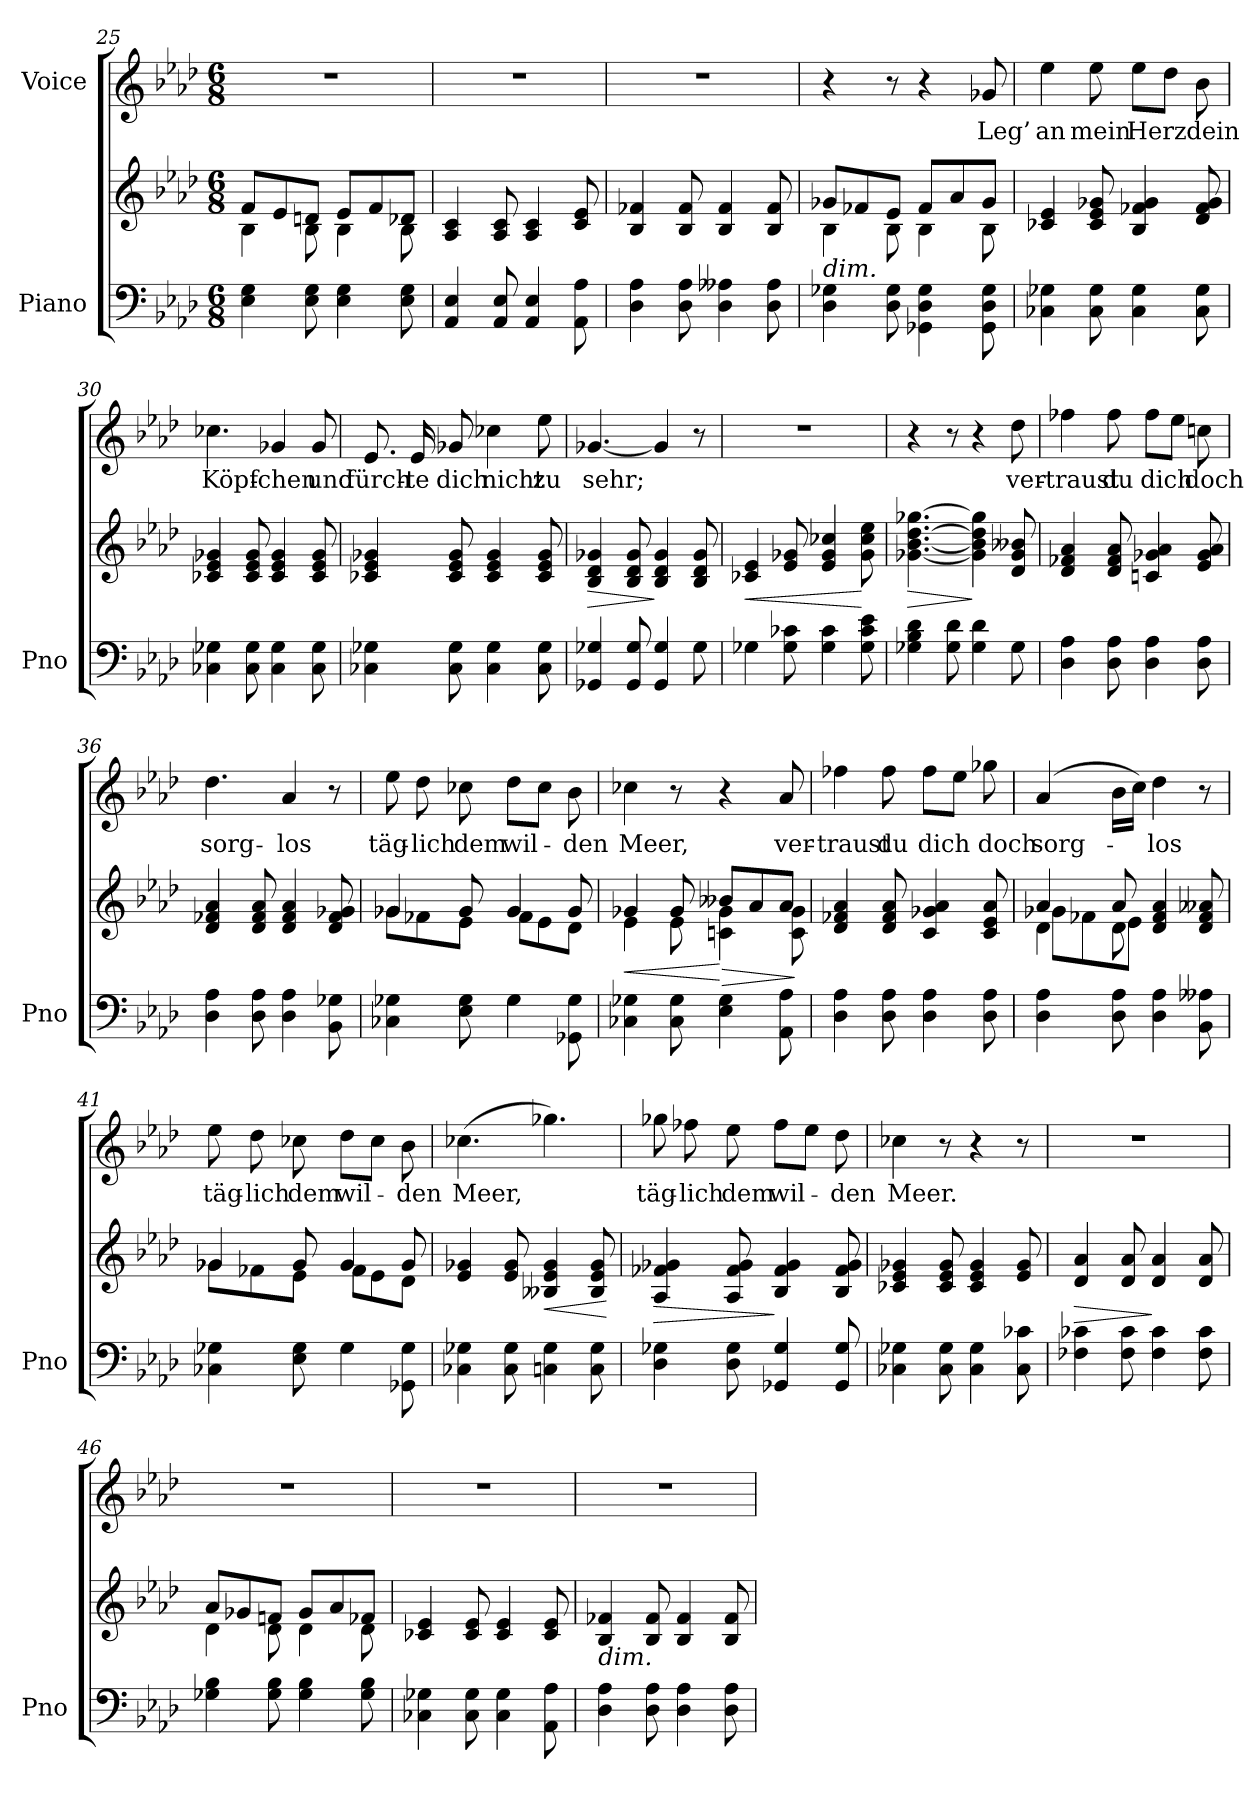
**kern	**kern	**dynam	**kern	**text
*part2	*part2	*part2	*part1	*part1
*staff3	*staff2	*staff2/3	*staff1	*staff1
*I"Piano	*	*	*I"Voice	*
*I'Pno	*	*	*	*
*clefF4	*clefG2	*	*clefG2	*
*k[b-e-a-d-]	*k[b-e-a-d-]	*	*k[b-e-a-d-]	*
*M6/8	*M6/8	*	*M6/8	*
=25	=25	=25	=25	=25
*	*^	*	*	*
4E-\ 4G\	8f/L	4B-\	.	2.r	.
.	8e-/	.	.	.	.
8E-\ 8G\	8dn/J	8B-\	.	.	.
4E-\ 4G\	8e-/L	4B-\	.	.	.
.	8f/	.	.	.	.
8E-\ 8G\	8d-X/J	8B-\	.	.	.
*	*v	*v	*	*	*
=26	=26	=26	=26	=26
4AA-/ 4E-/	4A-/ 4c/	.	2.r	.
8AA-/ 8E-/	8A-/ 8c/	.	.	.
4AA-/ 4E-/	4A-/ 4c/	.	.	.
8AA-\ 8A-\	8c/ 8e-/	.	.	.
=27	=27	=27	=27	=27
4D-\ 4A-\	4B-/ 4f-X/	.	2.r	.
8D-\ 8A-\	8B-/ 8f-/	.	.	.
4D-\ 4A--X\	4B-/ 4f-/	.	.	.
8D-\ 8A--\	8B-/ 8f-/	.	.	.
=28	=28	=28	=28	=28
*	*^	*	*	*
!	!LO:TX:b:i:t=dim.	!	!	!	!
4D-\ 4G-X\	8g-X/L	4B-\	.	4r	.
.	8f-X/	.	.	.	.
8D-\ 8G-\	8e-/J	8B-\	.	8r	.
4GG-X\ 4D-\ 4G-\	8f-/L	4B-\	.	4r	.
.	8a-/	.	.	.	.
8GG-\ 8D-\ 8G-\	8g-/J	8B-\	.	8g-X/	Leg’
*	*v	*v	*	*	*
=29	=29	=29	=29	=29
4C-X\ 4G-X\	4c-X/ 4e-/	.	4ee-\	an
8C-\ 8G-\	8c-/ 8e-/ 8g-X/	.	8ee-\	mein
4C-\ 4G-\	4B-/ 4f-X/ 4g-/	.	8ee-\L	Herz
.	.	.	8dd-\J	.
8C-\ 8G-\	8d-/ 8f-/ 8g-/	.	8b-\	dein
=30	=30	=30	=30	=30
4C-X\ 4G-X\	4c-X/ 4e-/ 4g-X/	.	4.cc-X\	Köpf-
8C-\ 8G-\	8c-/ 8e-/ 8g-/	.	.	.
4C-\ 4G-\	4c-/ 4e-/ 4g-/	.	4g-X/	-chen
8C-\ 8G-\	8c-/ 8e-/ 8g-/	.	8g-/	und
=31	=31	=31	=31	=31
4C-X\ 4G-X\	4c-X/ 4e-/ 4g-X/	.	8.e-/	fürch-
.	.	.	16e-/	-te
8C-\ 8G-\	8c-/ 8e-/ 8g-/	.	8g-X/	dich
4C-\ 4G-\	4c-/ 4e-/ 4g-/	.	4cc-X\	nicht
8C-\ 8G-\	8c-/ 8e-/ 8g-/	.	8ee-\	zu
=32	=32	=32	=32	=32
!	!	!LO:HP:b	!	!
4GG-X/ 4G-X/	4B-/ 4d-/ 4g-X/	>	[4.g-X/	sehr;
8GG-/ 8G-/	8B-/ 8d-/ 8g-/	.	.	.
4GG-/ 4G-/	4B-/ 4d-/ 4g-/	]	4g-/]	.
8G-\	8B-/ 8d-/ 8g-/	.	8r	.
=33	=33	=33	=33	=33
!	!	!LO:HP:b	!	!
4G-X\	4c-X/ 4e-/	<	2.r	.
8G-\ 8c-X\	8e-/ 8g-X/	.	.	.
4G-\ 4c-\	4e-/ 4g-/ 4cc-X/	.	.	.
8G-\ 8c-\ 8e-\	8g-\ 8cc-\ 8ee-\	[	.	.
=34	=34	=34	=34	=34
!	!	!LO:HP:b	!	!
4G-X\ 4B-\ 4d-\	[4.g-X\ [<4.b-\ [4.dd-\ [4.gg-X\	>	4r	.
8G-\ 8d-\	.	.	8r	.
4G-\ 4d-\	4g-\] 4b-\] 4dd-\] 4gg-\]	]	4r	.
8G-\	8d-/ 8g-/ 8b--X/	.	8dd-\	ver-
=35	=35	=35	=35	=35
4D-\ 4A-\	4d-/ 4f-X/ 4a-/	.	4ff-X\	-traust
8D-\ 8A-\	8d-/ 8f-/ 8a-/	.	8ff-\	du
4D-\ 4A-\	4cn/ 4g-X/ 4a-/	.	8ff-\L	dich
.	.	.	8ee-\J	.
8D-\ 8A-\	8e-/ 8g-/ 8a-/	.	8ccn\	doch
=36	=36	=36	=36	=36
4D-\ 4A-\	4d-/ 4f-X/ 4a-/	.	4.dd-\	sorg-
8D-\ 8A-\	8d-/ 8f-/ 8a-/	.	.	.
4D-\ 4A-\	4d-/ 4f-/ 4a-/	.	4a-/	-los
8BB-\ 8G-X\	8d-/ 8f-/ 8g-X/	.	8r	.
=37	=37	=37	=37	=37
*	*^	*	*	*
4C-X\ 4G-X\	4g-X/	8g-\L	.	8ee-\	täg-
.	.	8f-X\	.	8dd-\	-lich
8E-\ 8G-\	8g-/	8e-\J	.	8cc-X\	dem
4G-\	4g-/	8f-\L	.	8dd-\L	wil-
.	.	8e-\	.	8cc-\J	.
8GG-X\ 8G-\	8g-/	8d-\J	.	8b-\	-den
=38	=38	=38	=38	=38	=38
!	!	!	!LO:HP:b	!	!
4C-X\ 4G-X\	4g-X/	4e-\	<	4cc-X\	Meer,
8C-\ 8G-\	8g-/	8e-\	.	8r	.
!	!	!	!LO:HP:n=1:b	!	!
4E-\ 4G-\	8b--X/L	4cn\ 4g-\	[ >	4r	.
.	8a-/	.	.	.	.
8AA-\ 8A-\	8a-/J	8c\ 8g-\	.	8a-/	ver-
*	*v	*v	*	*	*
.	.	]	.	.
=39	=39	=39	=39	=39
4D-\ 4A-\	4d-/ 4f-X/ 4a-/	.	4ff-X\	-traust
8D-\ 8A-\	8d-/ 8f-/ 8a-/	.	8ff-\	du
4D-\ 4A-\	4c/ 4g-X/ 4a-/	.	8ff-\L	dich
.	.	.	8ee-\J	.
8D-\ 8A-\	8c/ 8e-/ 8a-/	.	8gg-X\	doch
=40	=40	=40	=40	=40
*	*^	*	*	*
*	*	*^	*	*	*
4D-\ 4A-\	4a-/	4d-\	8g-X\L	.	(4a-/	sorg-
.	.	.	8f-X\	.	.	.
8D-\ 8A-\	8a-/	8d-\	8e-\J	.	16b-\LL	.
.	.	.	.	.	16cc\JJ)	.
4D-\ 4A-\	4d-/ 4f-/ 4a-/	4ryy	4ryy	.	4dd-\	-los
8BB-\ 8A--X\	8d-/ 8f-/ 8a--X/	8ryy	8ryy	.	8r	.
*	*	*v	*v	*	*	*
=41	=41	=41	=41	=41	=41
4C-X\ 4G-X\	4g-X/	8g-\L	.	8ee-\	täg-
.	.	8f-X\	.	8dd-\	-lich
8E-\ 8G-\	8g-/	8e-\J	.	8cc-X\	dem
4G-\	4g-/	8f-\L	.	8dd-\L	wil-
.	.	8e-\	.	8cc-\J	.
8GG-X\ 8G-\	8g-/	8d-\J	.	8b-\	-den
*	*v	*v	*	*	*
=42	=42	=42	=42	=42
4C-X\ 4G-X\	4e-/ 4g-X/	.	(4.cc-X\	Meer,
8C-\ 8G-\	8e-/ 8g-/	.	.	.
!	!	!LO:HP:b	!	!
4Cn\ 4G-\	4B--X/ 4e-/ 4g-/	<	4.gg-X\)	.
8C\ 8G-\	8B--/ 8e-/ 8g-/	.	.	.
.	.	[	.	.
=43	=43	=43	=43	=43
!	!	!LO:HP:b	!	!
4D-\ 4G-X\	4A-/ 4f-X/ 4g-X/	>	8gg-X\	täg-
.	.	.	8ff-X\	-lich
8D-\ 8G-\	8A-/ 8f-/ 8g-/	.	8ee-\	dem
4GG-X/ 4G-/	4B-/ 4f-/ 4g-/	]	8ff-\L	wil-
.	.	.	8ee-\J	.
8GG-/ 8G-/	8B-/ 8f-/ 8g-/	.	8dd-\	-den
=44	=44	=44	=44	=44
4C-X\ 4G-X\	4c-X/ 4e-/ 4g-X/	.	4cc-X\	Meer.
8C-\ 8G-\	8c-/ 8e-/ 8g-/	.	8r	.
4C-\ 4G-\	4c-/ 4e-/ 4g-/	.	4r	.
8C-\ 8c-X\	8e-/ 8g-/	.	8r	.
=45	=45	=45	=45	=45
!	!	!LO:HP:b	!	!
4F-X\ 4c-X\	4d-/ 4a-/	>	2.r	.
8F-\ 8c-\	8d-/ 8a-/	.	.	.
4F-\ 4c-\	4d-/ 4a-/	]	.	.
8F-\ 8c-\	8d-/ 8a-/	.	.	.
=46	=46	=46	=46	=46
*	*^	*	*	*
4G-X\ 4B-\	8a-/L	4d-\	.	2.r	.
.	8g-X/	.	.	.	.
8G-\ 8B-\	8fn/J	8d-\	.	.	.
4G-\ 4B-\	8g-/L	4d-\	.	.	.
.	8a-/	.	.	.	.
8G-\ 8B-\	8f-X/J	8d-\	.	.	.
*	*v	*v	*	*	*
=47	=47	=47	=47	=47
4C-X\ 4G-X\	4c-X/ 4e-/	.	2.r	.
8C-\ 8G-\	8c-/ 8e-/	.	.	.
4C-\ 4G-\	4c-/ 4e-/	.	.	.
8AA-\ 8A-\	8c-/ 8e-/	.	.	.
=48	=48	=48	=48	=48
!	!LO:TX:b:i:t=dim.	!	!	!
4D-\ 4A-\	4B-/ 4f-X/	.	2.r	.
8D-\ 8A-\	8B-/ 8f-/	.	.	.
4D-\ 4A-\	4B-/ 4f-/	.	.	.
8D-\ 8A-\	8B-/ 8f-/	.	.	.
=	=	=	=	=
*-	*-	*-	*-	*-
